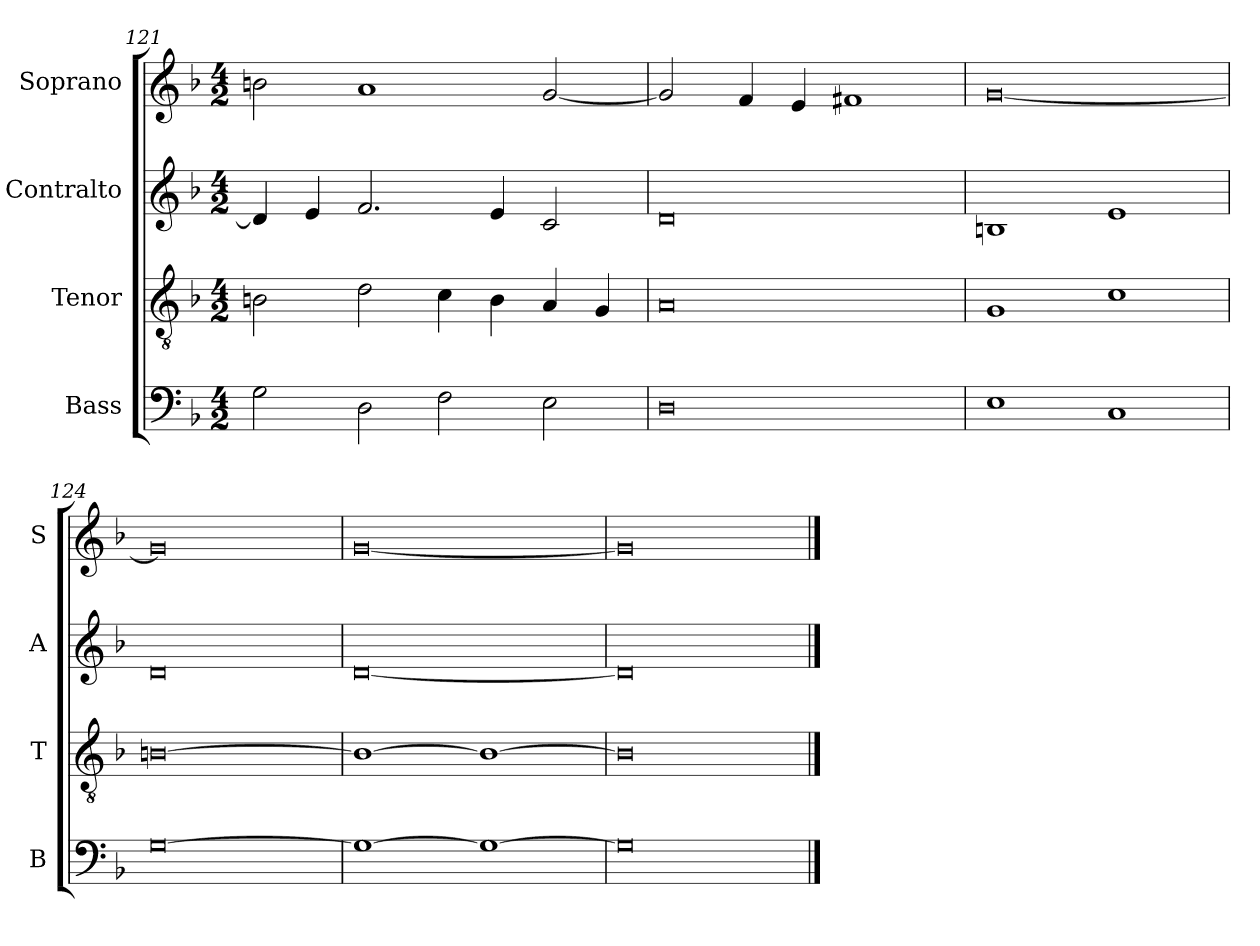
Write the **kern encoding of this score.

**kern	**kern	**kern	**kern
*part4	*part3	*part2	*part1
*staff4	*staff3	*staff2	*staff1
*I"Bass	*I"Tenor	*I"Contralto	*I"Soprano
*I'B	*I'T	*I'A	*I'S
*clefF4	*clefGv2	*clefG2	*clefG2
*k[b-]	*k[b-]	*k[b-]	*k[b-]
*M4/2	*M4/2	*M4/2	*M4/2
=121	=121	=121	=121
2G	2Bn	4d]	2bn
.	.	4e	.
2D	2d	2.f	1a
2F	4c	.	.
.	4B	4e	.
2E	4A	2c	[2g
.	4G	.	.
=122	=122	=122	=122
0D	0A	0d	2g]
.	.	.	4f
.	.	.	4e
.	.	.	1f#X
=123	=123	=123	=123
1E	1G	1Bn	[0g
1C	1c	1e	.
=124	=124	=124	=124
[0G	[0Bn	0d	0g]
=125	=125	=125	=125
1G_	1B_	[0d	[0g
1G_	1B_	.	.
=126	=126	=126	=126
0G]	0B]	0d]	0g]
==	==	==	==
*-	*-	*-	*-
